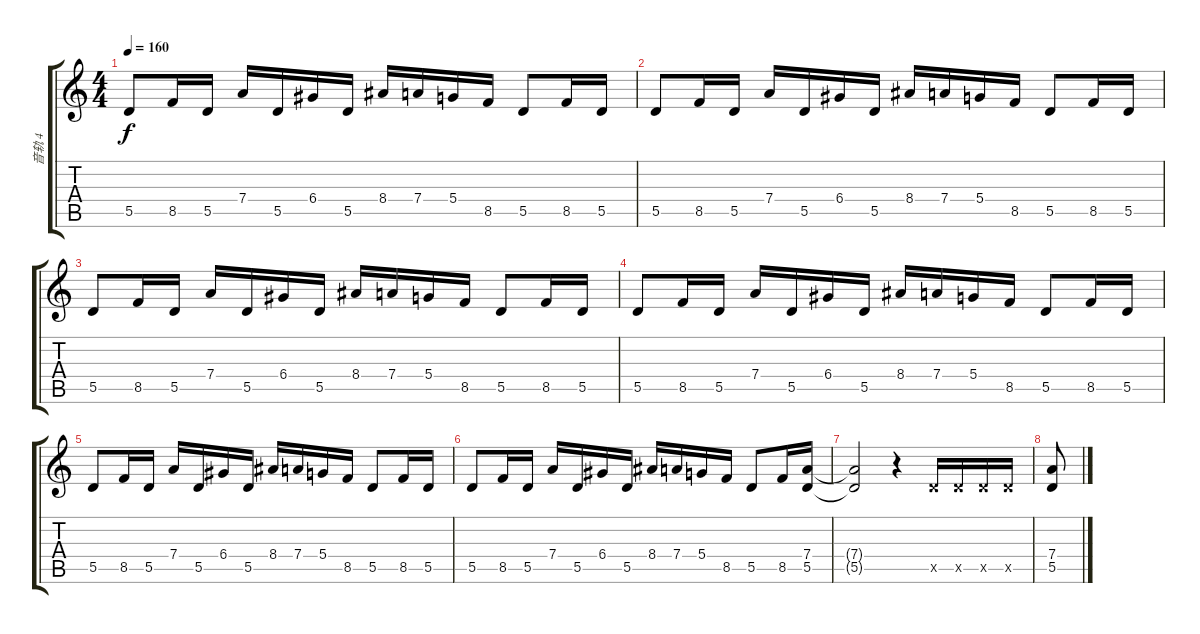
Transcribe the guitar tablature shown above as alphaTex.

\track ("音轨 4" "音轨 4") {instrument acousticguitarsteel}
\staff {score tabs}
\tuning (E4 B3 G3 D3 A2 E2) {hide}
\ts (4 4)
\tempo 160
\clef g2
\ks c
5.5.8{dy f} 8.5.16 5.5.16 7.4.16 5.5.16 6.4.16 5.5.16 8.4.16 7.4.16 5.4.16 8.5.16 5.5.8 8.5.16 5.5.16 |
5.5.8 8.5.16 5.5.16 7.4.16 5.5.16 6.4.16 5.5.16 8.4.16 7.4.16 5.4.16 8.5.16 5.5.8 8.5.16 5.5.16 |
5.5.8 8.5.16 5.5.16 7.4.16 5.5.16 6.4.16 5.5.16 8.4.16 7.4.16 5.4.16 8.5.16 5.5.8 8.5.16 5.5.16 |
5.5.8 8.5.16 5.5.16 7.4.16 5.5.16 6.4.16 5.5.16 8.4.16 7.4.16 5.4.16 8.5.16 5.5.8 8.5.16 5.5.16 |
5.5.8 8.5.16 5.5.16 7.4.16 5.5.16 6.4.16 5.5.16 8.4.16 7.4.16 5.4.16 8.5.16 5.5.8 8.5.16 5.5.16 |
5.5.8 8.5.16 5.5.16 7.4.16 5.5.16 6.4.16 5.5.16 8.4.16 7.4.16 5.4.16 8.5.16 5.5.8 8.5.16 (7.4 5.5).16 |
(7.4{t} 5.5{t}).2 r.4 5.5{x}.16 5.5{x}.16 5.5{x}.16 5.5{x}.16 |
(7.4 5.5).8
